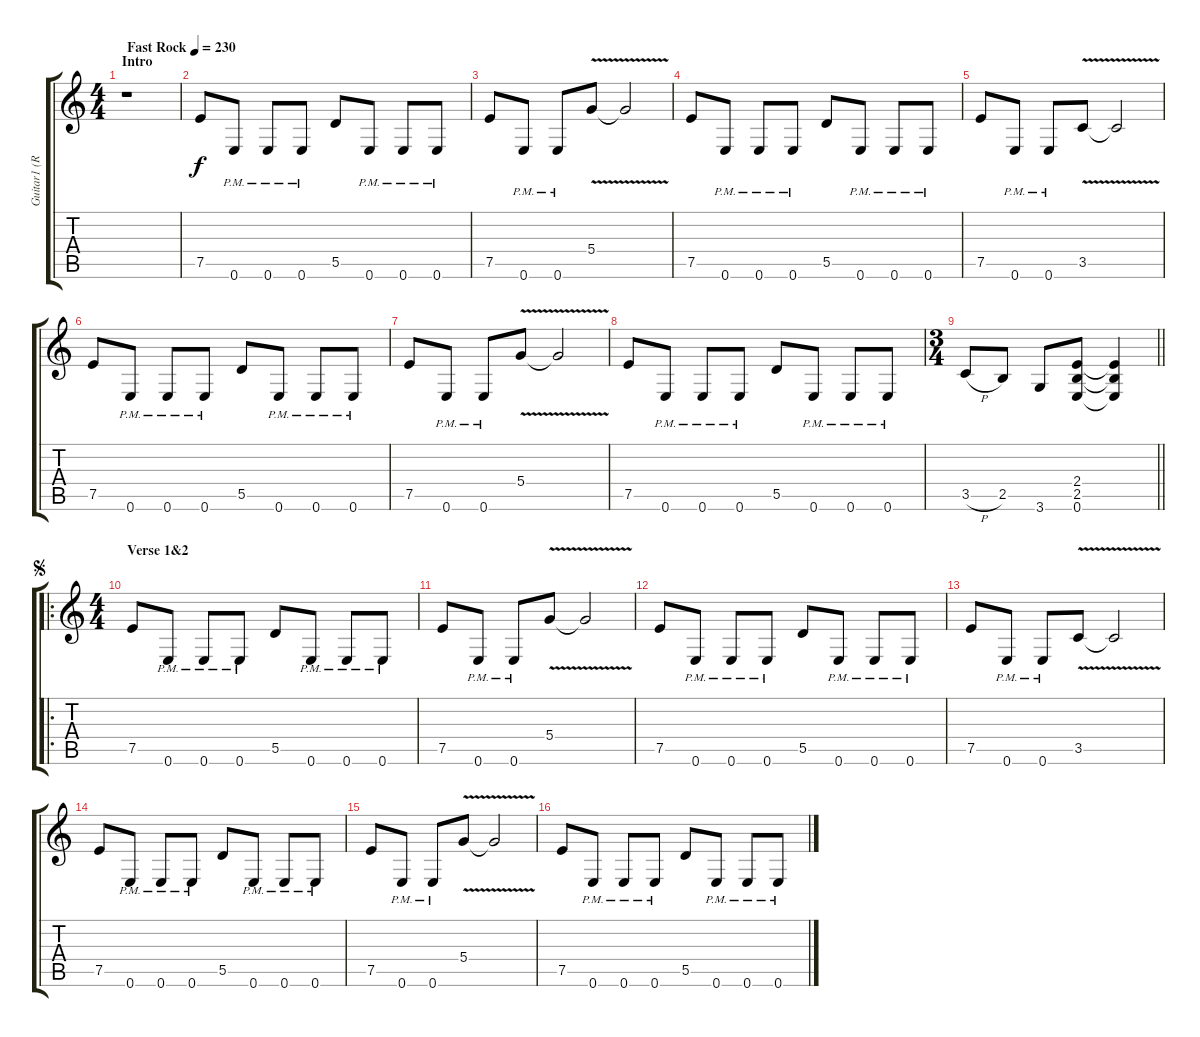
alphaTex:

\track ("Guitar1 (Rhythm)" "Guitar1 (R") {instrument distortionguitar}
\staff {score tabs}
\tuning (E4 B3 G3 D3 A2 E2) {hide}
\ts (4 4)
\section ("" "Intro")
\tempo (230 "Fast Rock")
\clef g2
\ks c
r.1{dy f instrument distortionguitar} |
7.5.8 0.6{pm}.8 0.6{pm}.8 0.6{pm}.8 5.5.8 0.6{pm}.8 0.6{pm}.8 0.6{pm}.8 |
7.5.8 0.6{pm}.8 0.6{pm}.8 5.4{v}.8 5.4{t}.2 |
7.5.8 0.6{pm}.8 0.6{pm}.8 0.6{pm}.8 5.5.8 0.6{pm}.8 0.6{pm}.8 0.6{pm}.8 |
7.5.8 0.6{pm}.8 0.6{pm}.8 3.5{v}.8 3.5{t}.2 |
7.5.8 0.6{pm}.8 0.6{pm}.8 0.6{pm}.8 5.5.8 0.6{pm}.8 0.6{pm}.8 0.6{pm}.8 |
7.5.8 0.6{pm}.8 0.6{pm}.8 5.4{v}.8 5.4{t}.2 |
7.5.8 0.6{pm}.8 0.6{pm}.8 0.6{pm}.8 5.5.8 0.6{pm}.8 0.6{pm}.8 0.6{pm}.8 |
\ts (3 4)
\barLineRight lightlight
3.5{h}.8 2.5.8 3.6.8 (2.4 2.5 0.6).8 (2.4{t} 2.5{t} 0.6{t}).4 |
\ro
\ts (4 4)
\section ("" "Verse 1&2")
\jump segno
7.5.8 0.6{pm}.8 0.6{pm}.8 0.6{pm}.8 5.5.8 0.6{pm}.8 0.6{pm}.8 0.6{pm}.8 |
7.5.8 0.6{pm}.8 0.6{pm}.8 5.4{v}.8 5.4{t}.2 |
7.5.8 0.6{pm}.8 0.6{pm}.8 0.6{pm}.8 5.5.8 0.6{pm}.8 0.6{pm}.8 0.6{pm}.8 |
7.5.8 0.6{pm}.8 0.6{pm}.8 3.5{v}.8 3.5{t}.2 |
7.5.8 0.6{pm}.8 0.6{pm}.8 0.6{pm}.8 5.5.8 0.6{pm}.8 0.6{pm}.8 0.6{pm}.8 |
7.5.8 0.6{pm}.8 0.6{pm}.8 5.4{v}.8 5.4{t}.2 |
7.5.8 0.6{pm}.8 0.6{pm}.8 0.6{pm}.8 5.5.8 0.6{pm}.8 0.6{pm}.8 0.6{pm}.8
